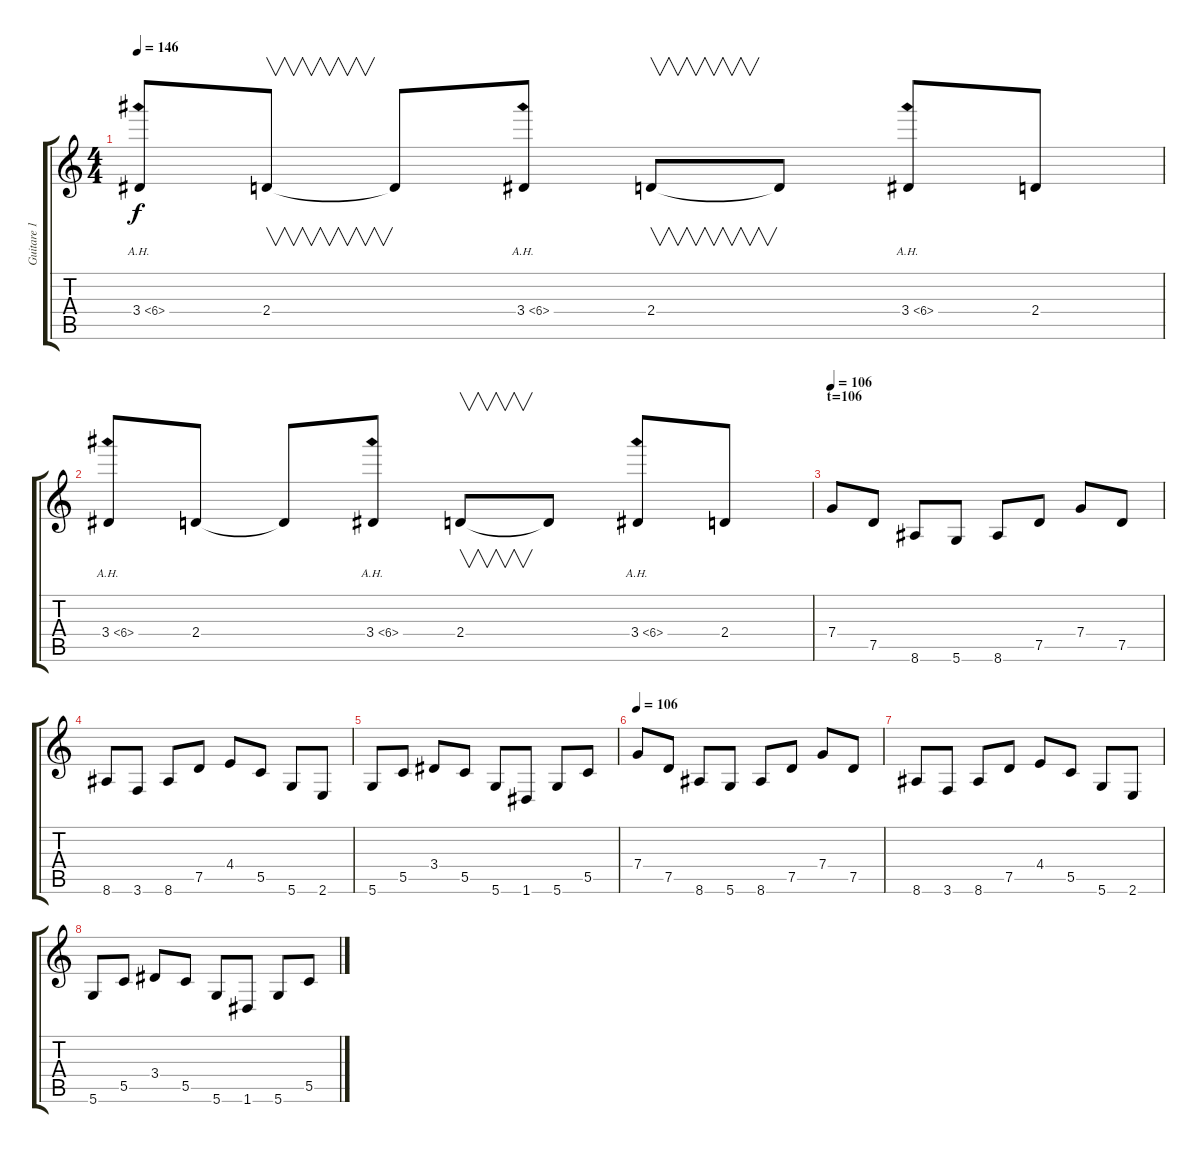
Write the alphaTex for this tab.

\track ("Guitare 1" "Guitare 1") {instrument distortionguitar}
\staff {score tabs}
\tuning (D4 A3 F3 C3 G2 D2) {hide}
\ts (4 4)
\tempo 146
\clef g2
\ks c
3.4{ah 3}.8{dy f} 2.4.8{v} 2.4{t}.8 3.4{ah 3}.8 2.4.8{v} 2.4{t}.8 3.4{ah 3}.8 2.4.8 |
3.4{ah 3}.8 2.4.8 2.4{t}.8 3.4{ah 3}.8 2.4.8{v} 2.4{t}.8 3.4{ah 3}.8 2.4.8 |
\section ("" "t=106")
\tempo 106
7.4.8 7.5.8 8.6.8 5.6.8 8.6.8 7.5.8 7.4.8 7.5.8 |
8.6.8 3.6.8 8.6.8 7.5.8 4.4.8 5.5.8 5.6.8 2.6.8 |
5.6.8 5.5.8 3.4.8 5.5.8 5.6.8 1.6.8 5.6.8 5.5.8 |
\tempo 106
7.4.8 7.5.8 8.6.8 5.6.8 8.6.8 7.5.8 7.4.8 7.5.8 |
8.6.8 3.6.8 8.6.8 7.5.8 4.4.8 5.5.8 5.6.8 2.6.8 |
5.6.8 5.5.8 3.4.8 5.5.8 5.6.8 1.6.8 5.6.8 5.5.8
